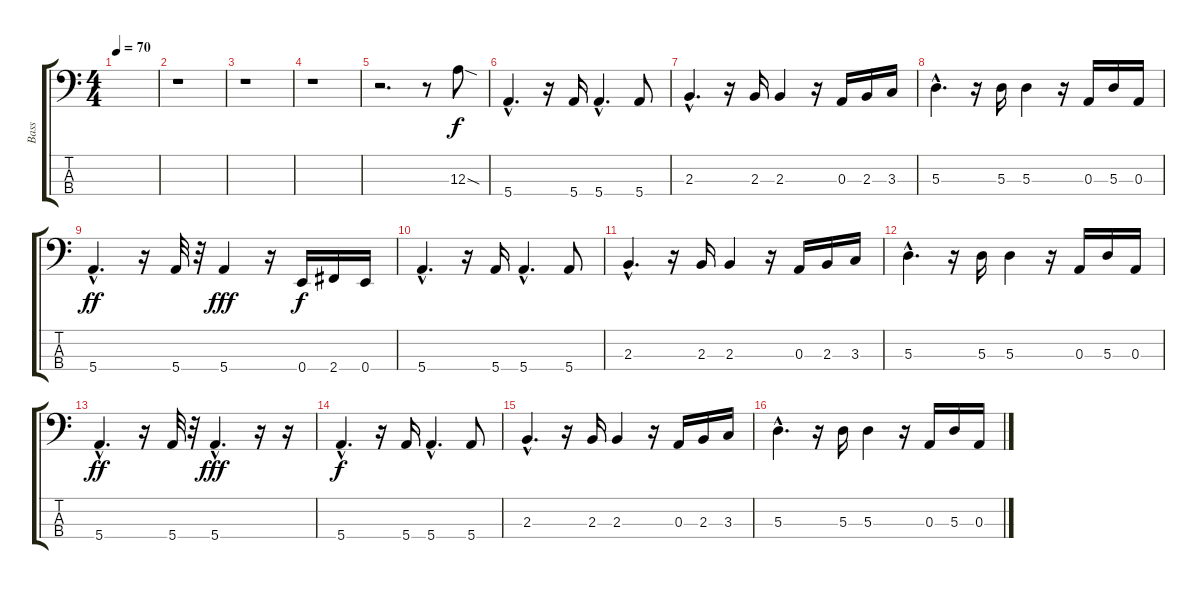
\track ("Bass" "Bass") {instrument electricbassfinger}
\staff {score tabs}
\tuning (G2 D2 A1 E1) {hide}
\ts (4 4)
\tempo 70
\clef f4
\ks c
|
r.1 |
r.1 |
r.1 |
r.2{d} r.8 12.3{sod}.8 |
5.4{hac}.4{d} r.16 5.4.16 5.4{hac}.4{d} 5.4.8 |
2.3{hac}.4{d} r.16 2.3.16 2.3.4 r.16 0.3.16 2.3.16 3.3.16 |
5.3{hac}.4{d} r.16 5.3.16 5.3.4 r.16 0.3.16 5.3.16 0.3.16 |
5.4{hac}.4{d dy ff} r.16 5.4.32 r.32 5.4.4{dy fff} r.16 0.4.16{dy f} 2.4.16 0.4.16 |
5.4{hac}.4{d} r.16 5.4.16 5.4{hac}.4{d} 5.4.8 |
2.3{hac}.4{d} r.16 2.3.16 2.3.4 r.16 0.3.16 2.3.16 3.3.16 |
5.3{hac}.4{d} r.16 5.3.16 5.3.4 r.16 0.3.16 5.3.16 0.3.16 |
5.4{hac}.4{d dy ff} r.16 5.4.32 r.32 5.4{hac}.4{d dy fff} r.16 r.16 |
5.4{hac}.4{d dy f} r.16 5.4.16 5.4{hac}.4{d} 5.4.8 |
2.3{hac}.4{d} r.16 2.3.16 2.3.4 r.16 0.3.16 2.3.16 3.3.16 |
5.3{hac}.4{d} r.16 5.3.16 5.3.4 r.16 0.3.16 5.3.16 0.3.16
